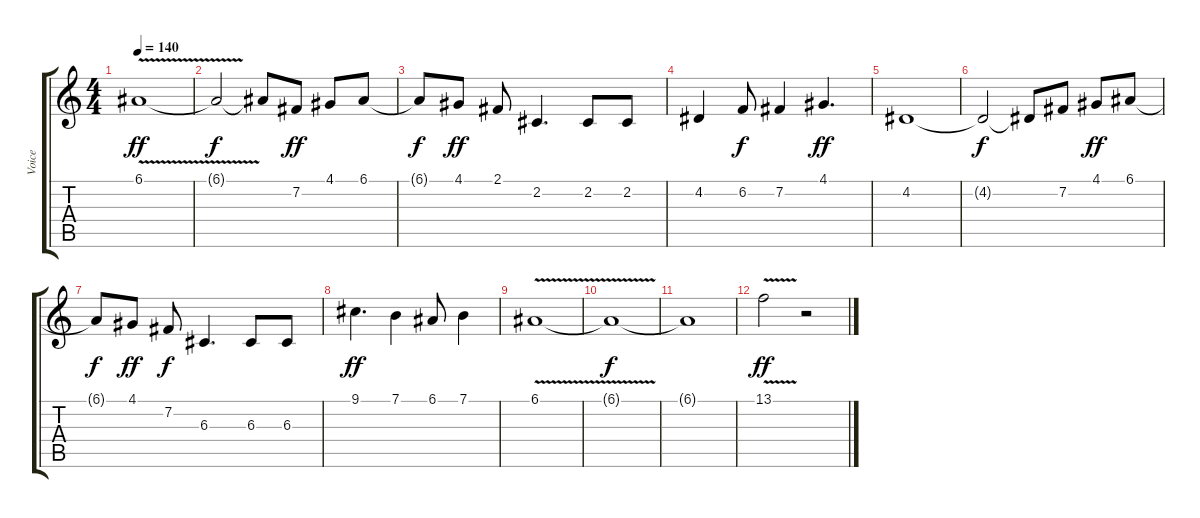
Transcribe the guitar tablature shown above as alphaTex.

\track ("Voice" "Voice") {instrument lead6voice}
\staff {score tabs}
\tuning (E4 B3 G3 D3 A2 E2) {hide}
\ts (4 4)
\tempo 140
\clef g2
\ks c
6.1{v}.1{dy ff} |
6.1{t}.2{dy f} 6.1{t}.8 7.2.8{dy ff} 4.1.8 6.1.8 |
6.1{t}.8{dy f} 4.1.8{dy ff} 2.1.8 2.2.4{d} 2.2.8 2.2.8 |
4.2.4 6.2.8{dy f} 7.2.4 4.1.4{d dy ff} |
4.2.1 |
4.2{t}.2{dy f} 4.2{t}.8 7.2.8 4.1.8{dy ff} 6.1.8 |
6.1{t}.8{dy f} 4.1.8{dy ff} 7.2.8{dy f} 6.3.4{d} 6.3.8 6.3.8 |
9.1.4{d dy ff} 7.1.4 6.1.8 7.1.4 |
6.1{v}.1 |
6.1{t}.1{dy f} |
6.1{t}.1 |
13.1{v}.2{dy ff} r.2
